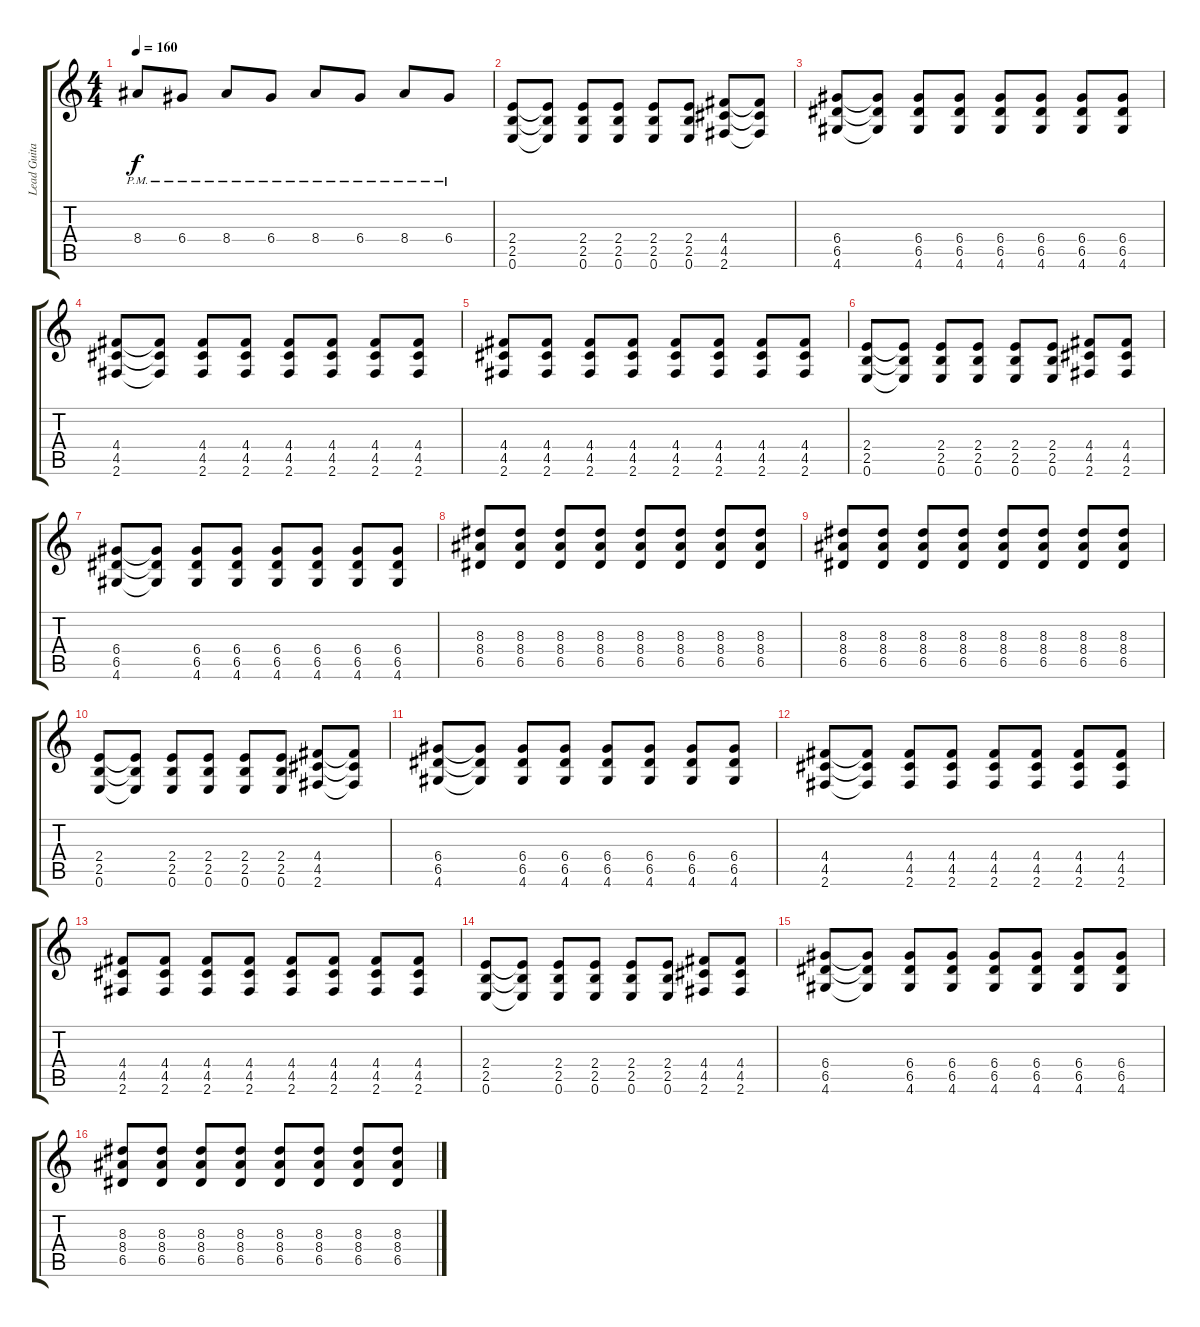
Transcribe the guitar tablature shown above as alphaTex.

\track ("Lead Guitar" "Lead Guita") {instrument distortionguitar}
\staff {score tabs}
\tuning (E4 B3 G3 D3 A2 E2) {hide}
\ts (4 4)
\tempo 160
\clef g2
\ks c
8.4{pm}.8{dy f} 6.4{pm}.8 8.4{pm}.8 6.4{pm}.8 8.4{pm}.8 6.4{pm}.8 8.4{pm}.8 6.4{pm}.8 |
(2.4 2.5 0.6).8 (2.4{t} 2.5{t} 0.6{t}).8 (2.4 2.5 0.6).8 (2.4 2.5 0.6).8 (2.4 2.5 0.6).8 (2.4 2.5 0.6).8 (4.4 4.5 2.6).8 (4.4{t} 4.5{t} 2.6{t}).8 |
(6.4 6.5 4.6).8 (6.4{t} 6.5{t} 4.6{t}).8 (6.4 6.5 4.6).8 (6.4 6.5 4.6).8 (6.4 6.5 4.6).8 (6.4 6.5 4.6).8 (6.4 6.5 4.6).8 (6.4 6.5 4.6).8 |
(4.4 4.5 2.6).8 (4.4{t} 4.5{t} 2.6{t}).8 (4.4 4.5 2.6).8 (4.4 4.5 2.6).8 (4.4 4.5 2.6).8 (4.4 4.5 2.6).8 (4.4 4.5 2.6).8 (4.4 4.5 2.6).8 |
(4.4 4.5 2.6).8 (4.4 4.5 2.6).8 (4.4 4.5 2.6).8 (4.4 4.5 2.6).8 (4.4 4.5 2.6).8 (4.4 4.5 2.6).8 (4.4 4.5 2.6).8 (4.4 4.5 2.6).8 |
(2.4 2.5 0.6).8 (2.4{t} 2.5{t} 0.6{t}).8 (2.4 2.5 0.6).8 (2.4 2.5 0.6).8 (2.4 2.5 0.6).8 (2.4 2.5 0.6).8 (4.4 4.5 2.6).8 (4.4 4.5 2.6).8 |
(6.4 6.5 4.6).8 (6.4{t} 6.5{t} 4.6{t}).8 (6.4 6.5 4.6).8 (6.4 6.5 4.6).8 (6.4 6.5 4.6).8 (6.4 6.5 4.6).8 (6.4 6.5 4.6).8 (6.4 6.5 4.6).8 |
(8.3 8.4 6.5).8 (8.3 8.4 6.5).8 (8.3 8.4 6.5).8 (8.3 8.4 6.5).8 (8.3 8.4 6.5).8 (8.3 8.4 6.5).8 (8.3 8.4 6.5).8 (8.3 8.4 6.5).8 |
(8.3 8.4 6.5).8 (8.3 8.4 6.5).8 (8.3 8.4 6.5).8 (8.3 8.4 6.5).8 (8.3 8.4 6.5).8 (8.3 8.4 6.5).8 (8.3 8.4 6.5).8 (8.3 8.4 6.5).8 |
(2.4 2.5 0.6).8 (2.4{t} 2.5{t} 0.6{t}).8 (2.4 2.5 0.6).8 (2.4 2.5 0.6).8 (2.4 2.5 0.6).8 (2.4 2.5 0.6).8 (4.4 4.5 2.6).8 (4.4{t} 4.5{t} 2.6{t}).8 |
(6.4 6.5 4.6).8 (6.4{t} 6.5{t} 4.6{t}).8 (6.4 6.5 4.6).8 (6.4 6.5 4.6).8 (6.4 6.5 4.6).8 (6.4 6.5 4.6).8 (6.4 6.5 4.6).8 (6.4 6.5 4.6).8 |
(4.4 4.5 2.6).8 (4.4{t} 4.5{t} 2.6{t}).8 (4.4 4.5 2.6).8 (4.4 4.5 2.6).8 (4.4 4.5 2.6).8 (4.4 4.5 2.6).8 (4.4 4.5 2.6).8 (4.4 4.5 2.6).8 |
(4.4 4.5 2.6).8 (4.4 4.5 2.6).8 (4.4 4.5 2.6).8 (4.4 4.5 2.6).8 (4.4 4.5 2.6).8 (4.4 4.5 2.6).8 (4.4 4.5 2.6).8 (4.4 4.5 2.6).8 |
(2.4 2.5 0.6).8 (2.4{t} 2.5{t} 0.6{t}).8 (2.4 2.5 0.6).8 (2.4 2.5 0.6).8 (2.4 2.5 0.6).8 (2.4 2.5 0.6).8 (4.4 4.5 2.6).8 (4.4 4.5 2.6).8 |
(6.4 6.5 4.6).8 (6.4{t} 6.5{t} 4.6{t}).8 (6.4 6.5 4.6).8 (6.4 6.5 4.6).8 (6.4 6.5 4.6).8 (6.4 6.5 4.6).8 (6.4 6.5 4.6).8 (6.4 6.5 4.6).8 |
(8.3 8.4 6.5).8 (8.3 8.4 6.5).8 (8.3 8.4 6.5).8 (8.3 8.4 6.5).8 (8.3 8.4 6.5).8 (8.3 8.4 6.5).8 (8.3 8.4 6.5).8 (8.3 8.4 6.5).8
